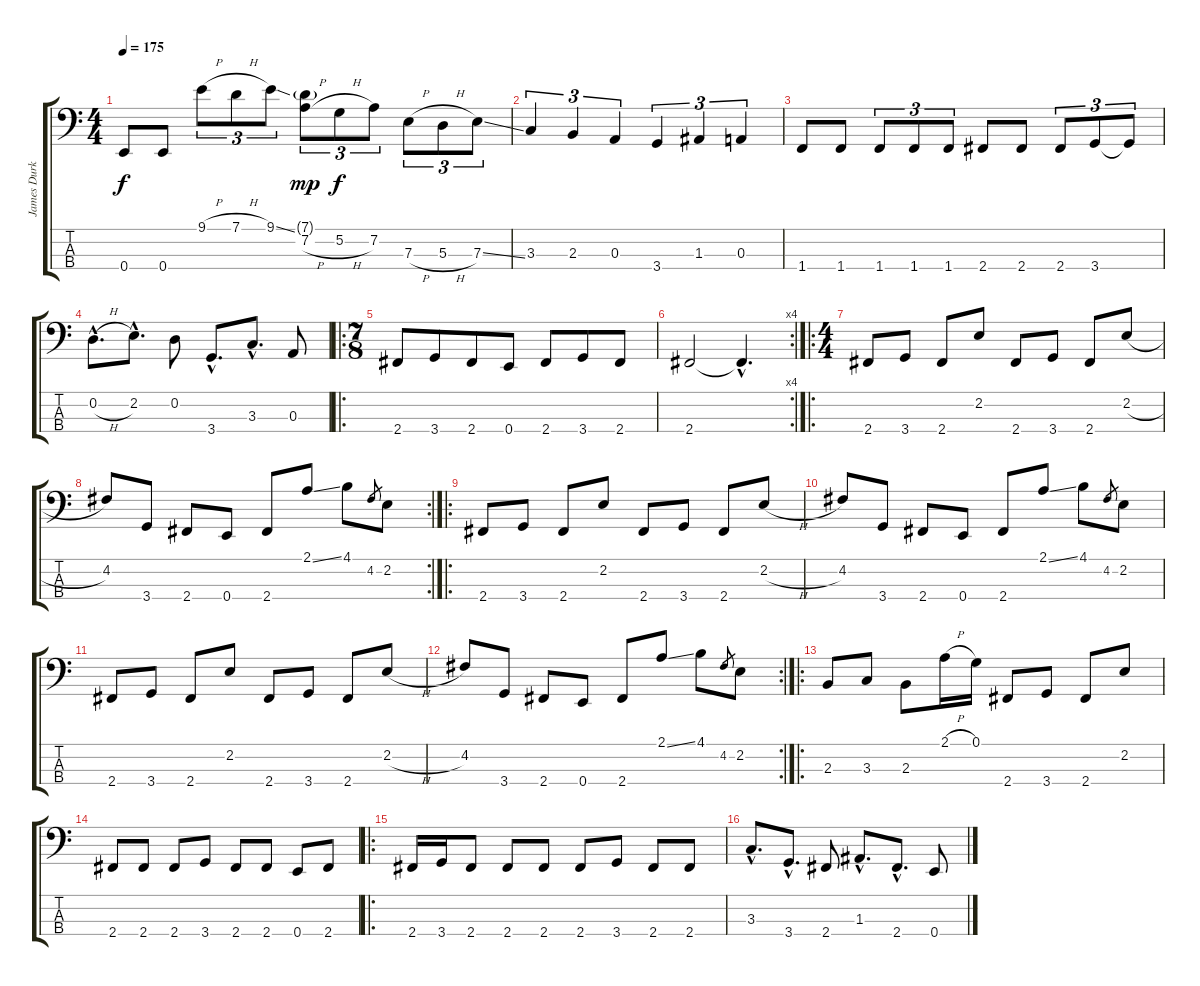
\track ("James Durkin (Bass)" "James Durk") {instrument electricbassfinger}
\staff {score tabs}
\tuning (G2 D2 A1 E1) {hide}
\ts (4 4)
\tempo 175
\clef f4
\ks c
0.4.8{dy f} 0.4.8 9.1{h}.8{tu (3 2)} 7.1{h}.8{tu (3 2)} 9.1{ss}.8{tu (3 2)} (7.1{g} 7.2{h}).8{tu (3 2) dy mp} 5.2{h}.8{tu (3 2) dy f} 7.2.8{tu (3 2)} 7.3{h}.8{tu (3 2)} 5.3{h}.8{tu (3 2)} 7.3{ss}.8{tu (3 2)} |
3.3.4{tu (3 2)} 2.3.4{tu (3 2)} 0.3.4{tu (3 2)} 3.4.4{tu (3 2)} 1.3.4{tu (3 2)} 0.3.4{tu (3 2)} |
1.4.8 1.4.8 1.4.8{tu (3 2)} 1.4.8{tu (3 2)} 1.4.8{tu (3 2)} 2.4.8 2.4.8 2.4.8{tu (3 2)} 3.4.8{tu (3 2)} 3.4{t}.8{tu (3 2)} |
0.2{h hac}.8{d} 2.2{hac}.8{d} 0.2.8 3.4{hac}.8{d} 3.3{hac}.8{d} 0.3.8 |
\ro
\ts (7 8)
2.4.8 3.4.8 2.4.8 0.4.8 2.4.8 3.4.8 2.4.8 |
\rc 4
2.4.2 2.4{hac t}.4{d} |
\ro
\ts (4 4)
2.4.8 3.4.8 2.4.8 2.2.8 2.4.8 3.4.8 2.4.8 2.2{h}.8 |
\rc 2
4.2.8 3.4.8 2.4.8 0.4.8 2.4.8 2.1{ss}.8 4.1.8 4.2.8{gr} 2.2.8 |
\ro
2.4.8 3.4.8 2.4.8 2.2.8 2.4.8 3.4.8 2.4.8 2.2{h}.8 |
4.2.8 3.4.8 2.4.8 0.4.8 2.4.8 2.1{ss}.8 4.1.8 4.2.8{gr} 2.2.8 |
2.4.8 3.4.8 2.4.8 2.2.8 2.4.8 3.4.8 2.4.8 2.2{h}.8 |
\rc 2
4.2.8 3.4.8 2.4.8 0.4.8 2.4.8 2.1{ss}.8 4.1.8 4.2.8{gr} 2.2.8 |
\ro
2.3.8 3.3.8 2.3.8 2.1{h}.16 0.1.16 2.4.8 3.4.8 2.4.8 2.2.8 |
2.4.8 2.4.8 2.4.8 3.4.8 2.4.8 2.4.8 0.4.8 2.4.8 |
\ro
2.4.16 3.4.16 2.4.8 2.4.8 2.4.8 2.4.8 3.4.8 2.4.8 2.4.8 |
3.3{hac}.8{d} 3.4{hac}.8{d} 2.4.8 1.3{hac}.8{d} 2.4{hac}.8{d} 0.4.8
